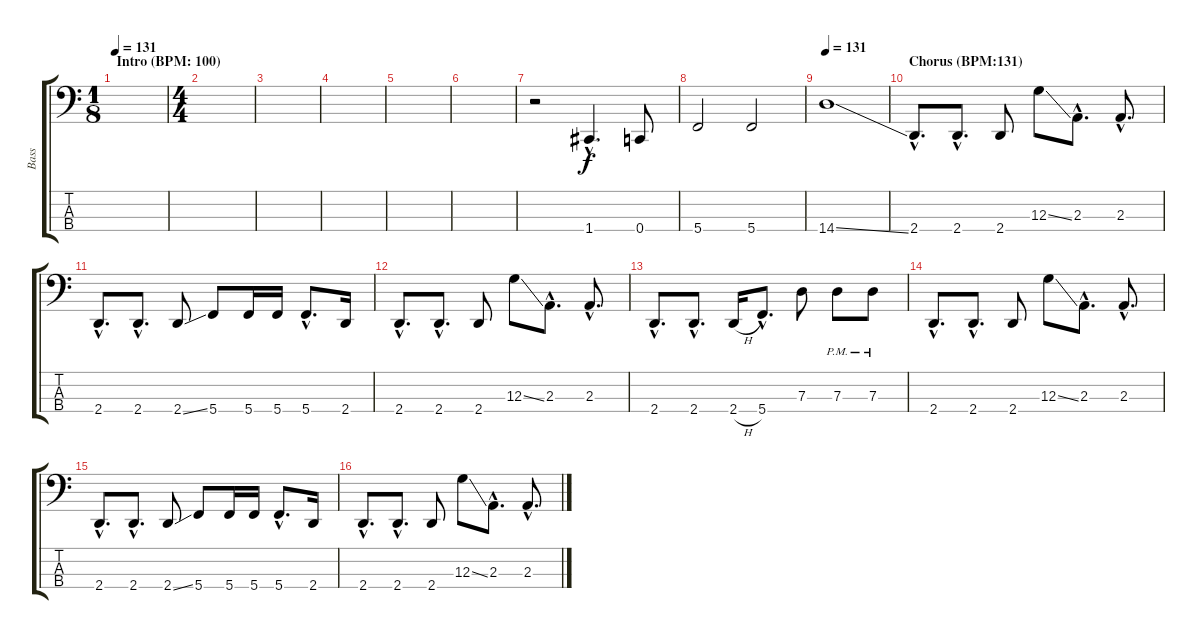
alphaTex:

\track ("Bass" "Bass") {instrument electricbassfinger}
\staff {score tabs}
\tuning (F2 C2 G1 C1) {hide}
\ts (1 8)
\section ("" "Intro (BPM: 100)")
\tempo 131
\tempo 100
\tempo 131
\clef f4
\ks c
|
\ts (4 4)
|
|
|
|
|
r.2 1.4{hac}.4{d} 0.4.8 |
5.4.2 5.4.2 |
\tempo 131
14.4{ss}.1 |
\section ("" "Chorus (BPM:131)")
2.4{hac}.8{d} 2.4{hac}.8{d} 2.4.8 12.3{ss}.8 2.3{hac}.8{d} 2.3{hac}.8{d} |
2.4{hac}.8{d} 2.4{hac}.8{d} 2.4{ss}.8 5.4.8 5.4.16 5.4.16 5.4{hac}.8{d} 2.4.16 |
2.4{hac}.8{d} 2.4{hac}.8{d} 2.4.8 12.3{ss}.8 2.3{hac}.8{d} 2.3{hac}.8{d} |
2.4{hac}.8{d} 2.4{hac}.8{d} 2.4{h}.16 5.4{hac}.8{d} 7.3.8 7.3{pm}.8 7.3{pm}.8 |
2.4{hac}.8{d} 2.4{hac}.8{d} 2.4.8 12.3{ss}.8 2.3{hac}.8{d} 2.3{hac}.8{d} |
2.4{hac}.8{d} 2.4{hac}.8{d} 2.4{ss}.8 5.4.8 5.4.16 5.4.16 5.4{hac}.8{d} 2.4.16 |
2.4{hac}.8{d} 2.4{hac}.8{d} 2.4.8 12.3{ss}.8 2.3{hac}.8{d} 2.3{hac}.8{d}
